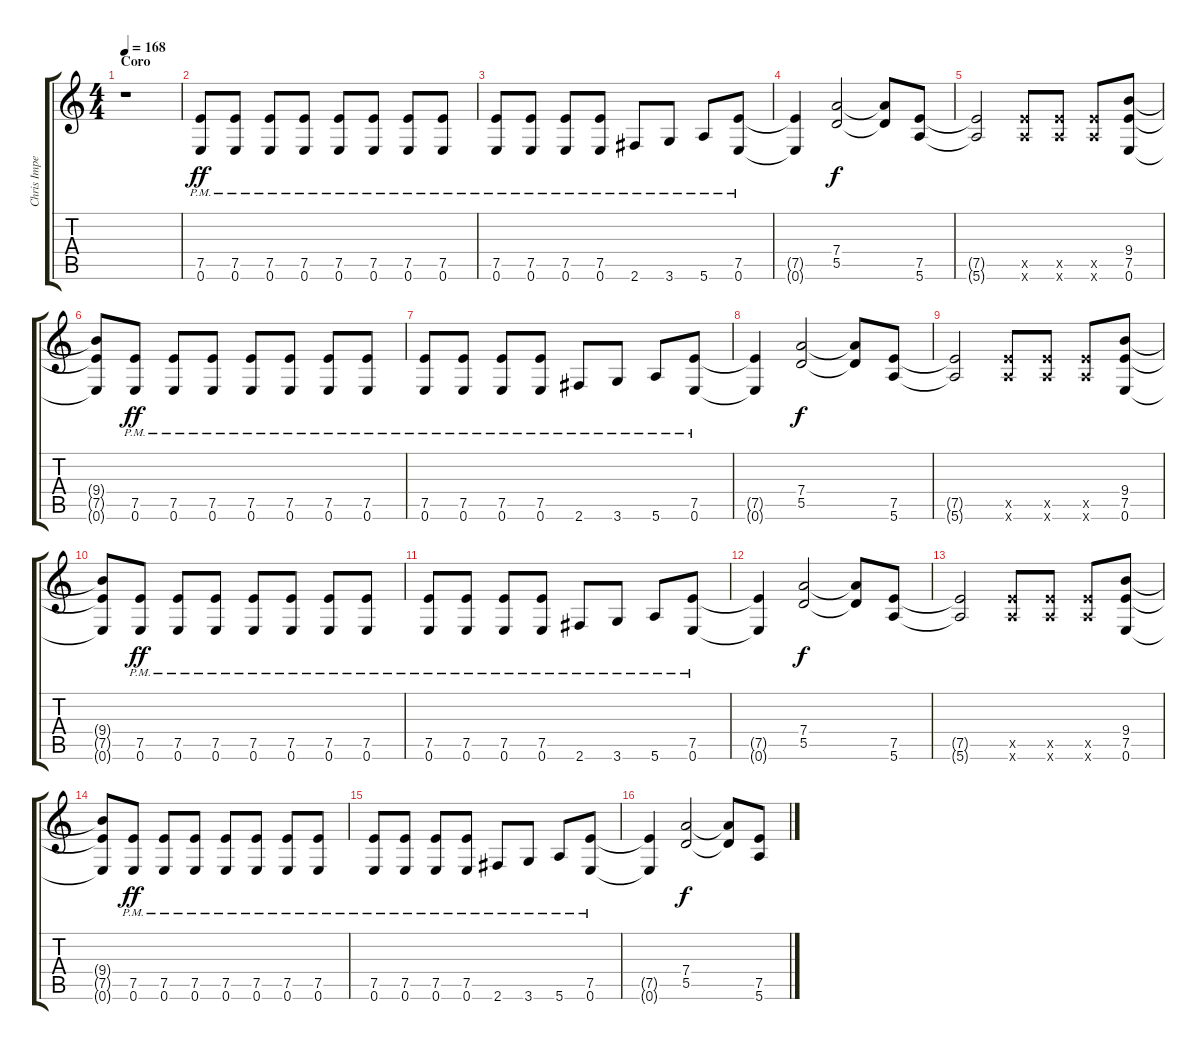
\track ("Chris Impellitteri" "Chris Impe") {instrument distortionguitar}
\staff {score tabs}
\tuning (E4 B3 G3 D3 A2 E2) {hide}
\ts (4 4)
\section ("" "Coro")
\tempo 168
\clef g2
\ks c
r.1{dy f} |
(7.5{pm} 0.6{pm}).8{dy ff} (7.5{pm} 0.6{pm}).8 (7.5{pm} 0.6{pm}).8 (7.5{pm} 0.6{pm}).8 (7.5{pm} 0.6{pm}).8 (7.5{pm} 0.6{pm}).8 (7.5{pm} 0.6{pm}).8 (7.5{pm} 0.6{pm}).8 |
(7.5{pm} 0.6{pm}).8 (7.5{pm} 0.6{pm}).8 (7.5{pm} 0.6{pm}).8 (7.5{pm} 0.6{pm}).8 2.6{pm}.8 3.6{pm}.8 5.6{pm}.8 (7.5 0.6{pm}).8 |
(7.5{t} 0.6{t}).4 (7.4 5.5).2{dy f} (7.4{t} 5.5{t}).8 (7.5 5.6).8 |
(7.5{t} 5.6{t}).2 (7.5{x} 5.6{x}).8 (7.5{x} 5.6{x}).8 (7.5{x} 5.6{x}).8 (9.4 7.5 0.6).8 |
(9.4{t} 7.5{t} 0.6{t}).8 (7.5{pm} 0.6{pm}).8{dy ff} (7.5{pm} 0.6{pm}).8 (7.5{pm} 0.6{pm}).8 (7.5{pm} 0.6{pm}).8 (7.5{pm} 0.6{pm}).8 (7.5{pm} 0.6{pm}).8 (7.5{pm} 0.6{pm}).8 |
(7.5{pm} 0.6{pm}).8 (7.5{pm} 0.6{pm}).8 (7.5{pm} 0.6{pm}).8 (7.5{pm} 0.6{pm}).8 2.6{pm}.8 3.6{pm}.8 5.6{pm}.8 (7.5 0.6{pm}).8 |
(7.5{t} 0.6{t}).4 (7.4 5.5).2{dy f} (7.4{t} 5.5{t}).8 (7.5 5.6).8 |
(7.5{t} 5.6{t}).2 (7.5{x} 5.6{x}).8 (7.5{x} 5.6{x}).8 (7.5{x} 5.6{x}).8 (9.4 7.5 0.6).8 |
(9.4{t} 7.5{t} 0.6{t}).8 (7.5{pm} 0.6{pm}).8{dy ff} (7.5{pm} 0.6{pm}).8 (7.5{pm} 0.6{pm}).8 (7.5{pm} 0.6{pm}).8 (7.5{pm} 0.6{pm}).8 (7.5{pm} 0.6{pm}).8 (7.5{pm} 0.6{pm}).8 |
(7.5{pm} 0.6{pm}).8 (7.5{pm} 0.6{pm}).8 (7.5{pm} 0.6{pm}).8 (7.5{pm} 0.6{pm}).8 2.6{pm}.8 3.6{pm}.8 5.6{pm}.8 (7.5 0.6{pm}).8 |
(7.5{t} 0.6{t}).4 (7.4 5.5).2{dy f} (7.4{t} 5.5{t}).8 (7.5 5.6).8 |
(7.5{t} 5.6{t}).2 (7.5{x} 5.6{x}).8 (7.5{x} 5.6{x}).8 (7.5{x} 5.6{x}).8 (9.4 7.5 0.6).8 |
(9.4{t} 7.5{t} 0.6{t}).8 (7.5{pm} 0.6{pm}).8{dy ff} (7.5{pm} 0.6{pm}).8 (7.5{pm} 0.6{pm}).8 (7.5{pm} 0.6{pm}).8 (7.5{pm} 0.6{pm}).8 (7.5{pm} 0.6{pm}).8 (7.5{pm} 0.6{pm}).8 |
(7.5{pm} 0.6{pm}).8 (7.5{pm} 0.6{pm}).8 (7.5{pm} 0.6{pm}).8 (7.5{pm} 0.6{pm}).8 2.6{pm}.8 3.6{pm}.8 5.6{pm}.8 (7.5 0.6{pm}).8 |
(7.5{t} 0.6{t}).4 (7.4 5.5).2{dy f} (7.4{t} 5.5{t}).8 (7.5 5.6).8
